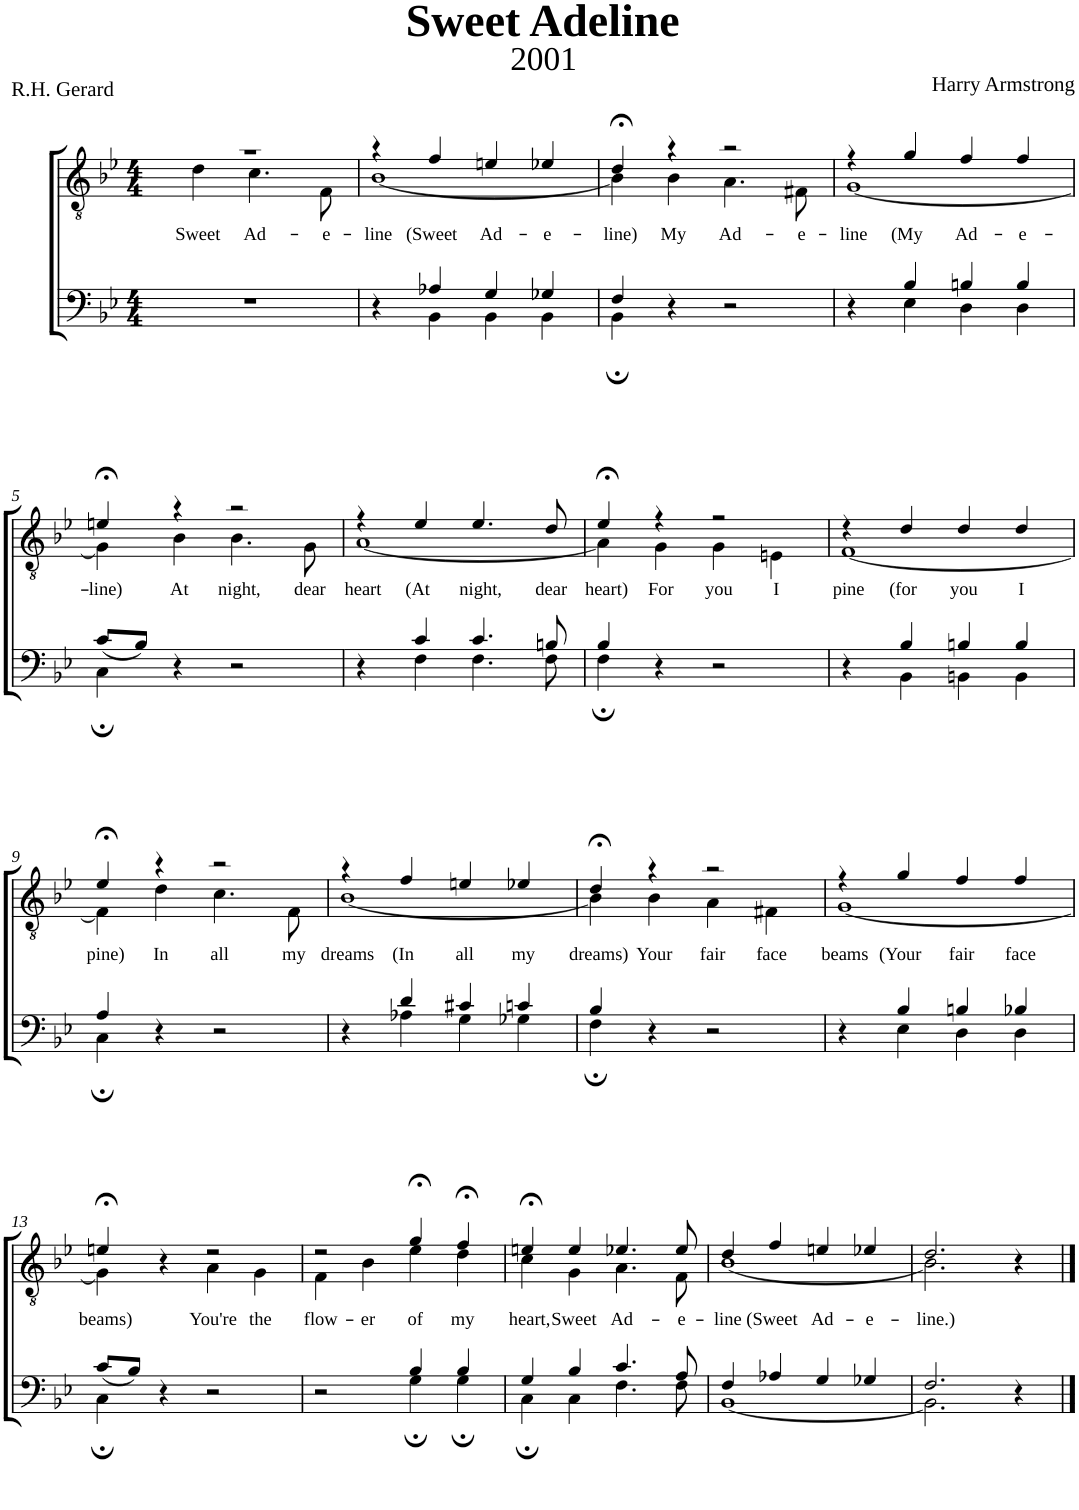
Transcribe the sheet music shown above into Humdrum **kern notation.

**kern	**kern	**text
*part2	*part1	*part1
*staff2	*staff1	*staff1
*I"Piano	*I"Piano	*
*I'Pno	*I'Pno	*
*clefF4	*clefGv2	*
*k[b-e-]	*k[b-e-]	*
*M4/4	*M4/4	*
=1	=1	=1
*	*^	*
1r	1r	4ryy	.
!	!	!	!LO:LY:b
.	.	4d\	Sweet
!	!	!	!LO:LY:b
.	.	4.c\	Ad-
!	!	!	!LO:LY:b
.	.	8F\	-e-
=2	=2	=2	=2
*^	*	*	*
!	!	!	!	!LO:LY:b
4r	4ryy	4r	[1B-	-line
!	!	!	!	!LO:LY:b
4A-X/	4BB-\	4f/	.	(Sweet
!	!	!	!	!LO:LY:b
4G/	4BB-\	4en/	.	Ad-
!	!	!	!	!LO:LY:b
4G-X/	4BB-\	4e-X/	.	-e-
=3	=3	=3	=3	=3
!	!	!	!	!LO:LY:b
4F/	4BB-;\	4d;</	4B-\]	-line)
!	!	!	!	!LO:LY:b
4r	2.ryy	4r	4B-\	My
!	!	!	!	!LO:LY:b
2r	.	2r	4.A\	Ad-
!	!	!	!	!LO:LY:b
.	.	.	8F#X\	-e-
=4	=4	=4	=4	=4
!	!	!	!	!LO:LY:b
4r	4ryy	4r	[1G	-line
!	!	!	!	!LO:LY:b
4B-/	4E-\	4g/	.	(My
!	!	!	!	!LO:LY:b
4Bn/	4D\	4f/	.	Ad-
!	!	!	!	!LO:LY:b
4B/	4D\	4f/	.	-e-
!!LO:LB:g=z	!!
=5	=5	=5	=5	=5
!	!	!	!	!LO:LY:b
(<8c/L	4C;\	4en;</	4G\]	-line)
8B-/J)	.	.	.	.
!	!	!	!	!LO:LY:b
4r	2.ryy	4r	4B-\	At
!	!	!	!	!LO:LY:b
2r	.	2r	4.B-\	night,
!	!	!	!	!LO:LY:b
.	.	.	8G\	dear
=6	=6	=6	=6	=6
!	!	!	!	!LO:LY:b
4r	4ryy	4r	[1A	heart
!	!	!	!	!LO:LY:b
4c/	4F\	4e-/	.	(At
!	!	!	!	!LO:LY:b
4.c/	4.F\	4.e-/	.	night,
!	!	!	!	!LO:LY:b
8Bn/	8F\	8d/	.	dear
=7	=7	=7	=7	=7
!	!	!	!	!LO:LY:b
4B-/	4F;\	4e-;</	4A\]	heart)
!	!	!	!	!LO:LY:b
4r	2.ryy	4r	4G\	For
!	!	!	!	!LO:LY:b
2r	.	2r	4G\	you
!	!	!	!	!LO:LY:b
.	.	.	4En\	I
=8	=8	=8	=8	=8
!	!	!	!	!LO:LY:b
4r	4ryy	4r	[1F	pine
!	!	!	!	!LO:LY:b
4B-/	4BB-\	4d/	.	(for
!	!	!	!	!LO:LY:b
4Bn/	4BBn\	4d/	.	you
!	!	!	!	!LO:LY:b
4B/	4BB\	4d/	.	I
!!LO:LB:g=z	!!
=9	=9	=9	=9	=9
!	!	!	!	!LO:LY:b
4A/	4C;\	4e-;</	4F\]	pine)
!	!	!	!	!LO:LY:b
4r	2.ryy	4r	4d\	In
!	!	!	!	!LO:LY:b
2r	.	2r	4.c\	all
!	!	!	!	!LO:LY:b
.	.	.	8F\	my
=10	=10	=10	=10	=10
!	!	!	!	!LO:LY:b
4r	4ryy	4r	[1B-	dreams
!	!	!	!	!LO:LY:b
4d/	4A-X\	4f/	.	(In
!	!	!	!	!LO:LY:b
4c#X/	4G\	4en/	.	all
!	!	!	!	!LO:LY:b
4cn/	4G-X\	4e-X/	.	my
=11	=11	=11	=11	=11
!	!	!	!	!LO:LY:b
4B-/	4F;\	4d;</	4B-\]	dreams)
!	!	!	!	!LO:LY:b
4r	2.ryy	4r	4B-\	Your
!	!	!	!	!LO:LY:b
2r	.	2r	4A\	fair
!	!	!	!	!LO:LY:b
.	.	.	4F#X\	face
=12	=12	=12	=12	=12
!	!	!	!	!LO:LY:b
4r	4ryy	4r	[1G	beams
!	!	!	!	!LO:LY:b
4B-/	4E-\	4g/	.	(Your
!	!	!	!	!LO:LY:b
4Bn/	4D\	4f/	.	fair
!	!	!	!	!LO:LY:b
4B-X/	4D\	4f/	.	face
!!LO:LB:g=z	!!
=13	=13	=13	=13	=13
!	!	!	!	!LO:LY:b
(<8c/L	4C;\	4en;</	4G\]	beams)
8B-/J)	.	.	.	.
4r	2.ryy	4r	4ryy	.
!	!	!	!	!LO:LY:b
2r	.	2r	4A\	You're
!	!	!	!	!LO:LY:b
.	.	.	4G\	the
=14	=14	=14	=14	=14
!	!	!	!	!LO:LY:b
2r	2ryy	2r	4F\	flow-
!	!	!	!	!LO:LY:b
.	.	.	4B-\	-er
!	!	!	!	!LO:LY:b
4B-/	4G;\	4g;</	4e-\	of
!	!	!	!	!LO:LY:b
4B-/	4G;\	4f;</	4d\	my
=15	=15	=15	=15	=15
!	!	!	!	!LO:LY:b
4G/	4C;\	4en;</	4c\	heart,
!	!	!	!	!LO:LY:b
4B-/	4C\	4e/	4G\	Sweet
!	!	!	!	!LO:LY:b
4.c/	4.F\	4.e-X/	4.A\	Ad-
!	!	!	!	!LO:LY:b
8A/	8F\	8e-/	8F\	-e-
=16	=16	=16	=16	=16
!	!	!	!	!LO:LY:b
4F/	[1BB-	4d/	[1B-	-line
!	!	!	!	!LO:LY:b
4A-X/	.	4f/	.	(Sweet
!	!	!	!	!LO:LY:b
4G/	.	4en/	.	Ad-
!	!	!	!	!LO:LY:b
4G-X/	.	4e-X/	.	-e-
=17	=17	=17	=17	=17
!	!	!	!	!LO:LY:b
2.F/	2.BB-\]	2.d/	2.B-\]	-line.)
4r	4ryy	4r	4ryy	.
*v	*v	*	*	*
*	*v	*v	*
==	==	==
*-	*-	*-
